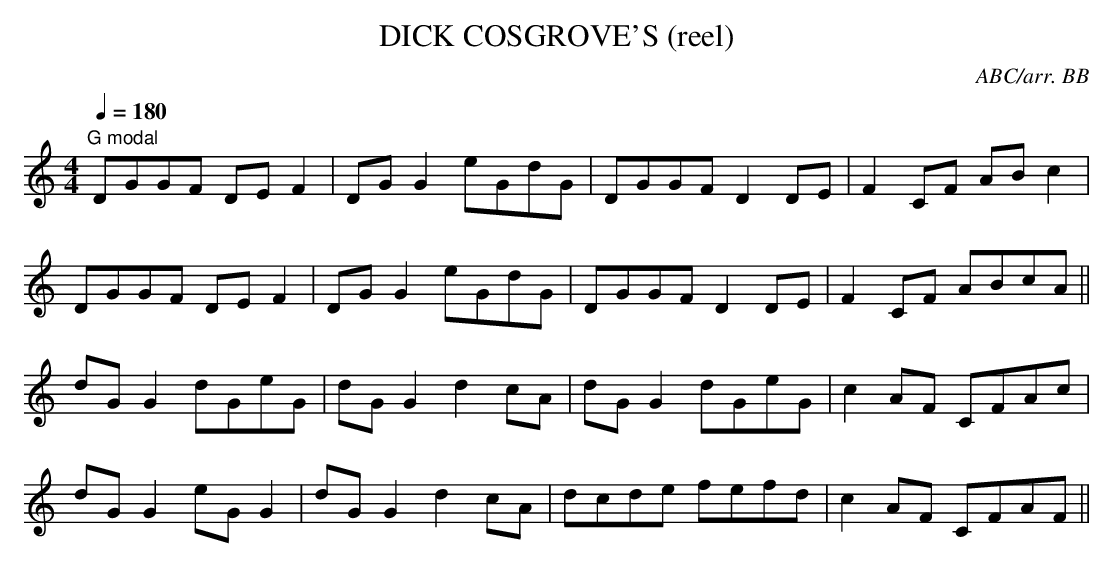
X:1
T:DICK COSGROVE'S (reel)
C:ABC/arr. BB
Q:1/4=180
L:1/8
M:4/4
K:C
"G modal"
DGGF DEF2|DGG2 eGdG|DGGF D2DE|F2CF ABc2|
DGGF DEF2|DGG2 eGdG|DGGF D2DE|F2CF ABcA||
dGG2 dGeG|dGG2 d2cA|dGG2 dGeG|c2AF CFAc|
dGG2 eGG2|dGG2 d2cA|dcde fefd|c2AF CFAF||
